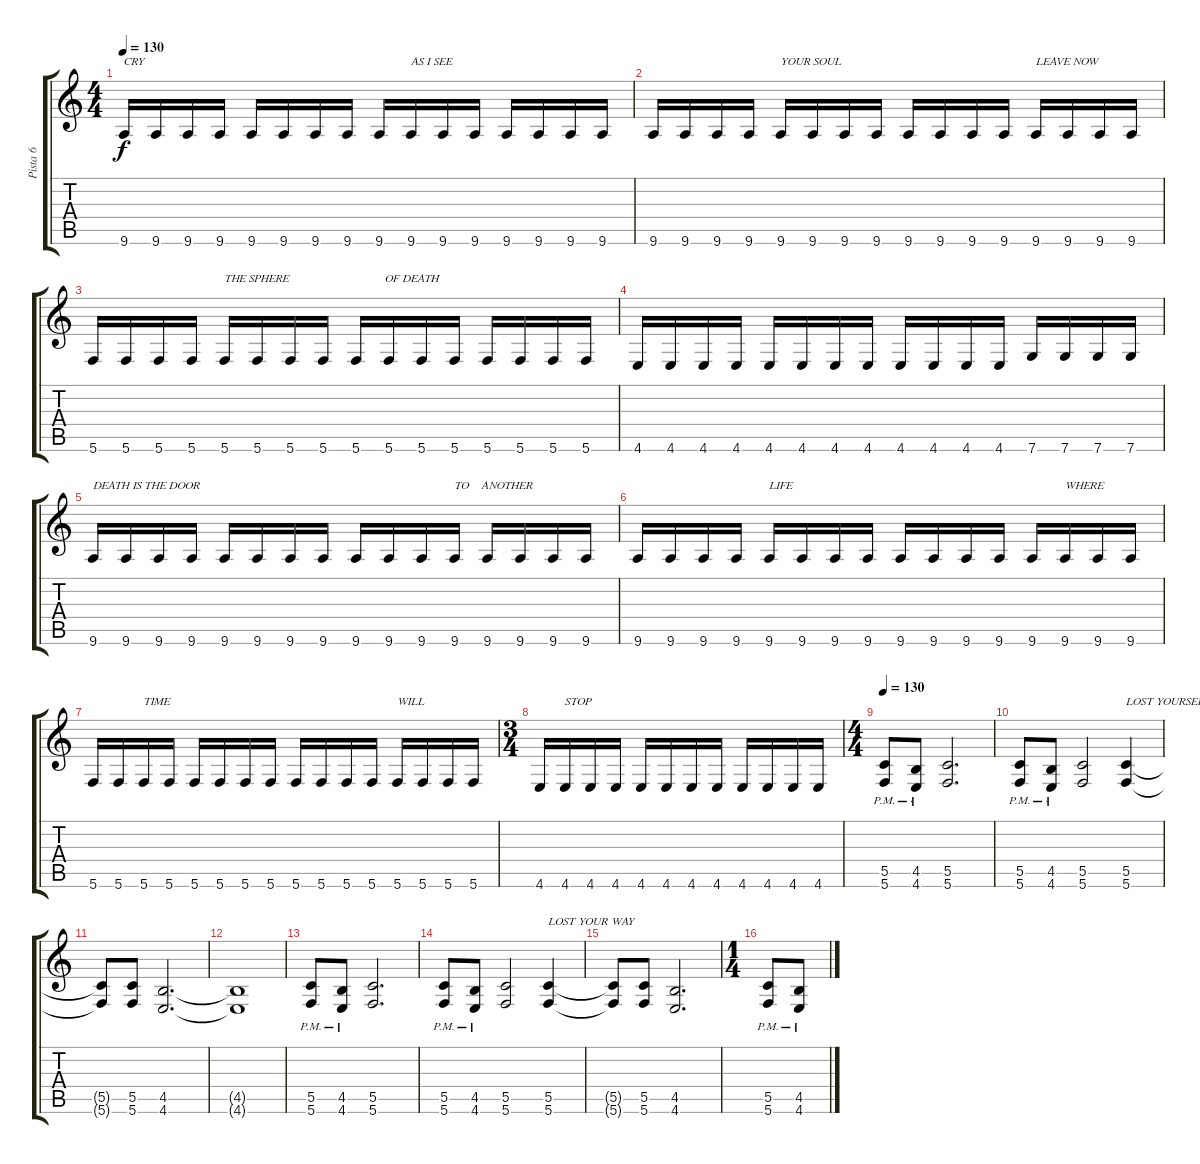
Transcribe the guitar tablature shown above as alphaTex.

\track ("Pista 6" "Pista 6") {instrument distortionguitar}
\staff {score tabs}
\tuning (D4 A3 F3 C3 G2 C2) {hide}
\ts (4 4)
\tempo 130
\clef g2
\ks c
9.6.16{txt "CRY" dy f} 9.6.16 9.6.16 9.6.16 9.6.16 9.6.16 9.6.16 9.6.16 9.6.16 9.6.16{txt "AS I SEE  "} 9.6.16 9.6.16 9.6.16 9.6.16 9.6.16 9.6.16 |
9.6.16 9.6.16 9.6.16 9.6.16 9.6.16{txt "YOUR SOUL"} 9.6.16 9.6.16 9.6.16 9.6.16 9.6.16 9.6.16 9.6.16 9.6.16{txt "LEAVE NOW"} 9.6.16 9.6.16 9.6.16 |
5.6.16 5.6.16 5.6.16 5.6.16 5.6.16{txt "THE SPHERE                                OF DEATH"} 5.6.16 5.6.16 5.6.16 5.6.16 5.6.16 5.6.16 5.6.16 5.6.16 5.6.16 5.6.16 5.6.16 |
4.6.16 4.6.16 4.6.16 4.6.16 4.6.16 4.6.16 4.6.16 4.6.16 4.6.16 4.6.16 4.6.16 4.6.16 7.6.16 7.6.16 7.6.16 7.6.16 |
9.6.16{txt "DEATH IS THE DOOR "} 9.6.16 9.6.16 9.6.16 9.6.16 9.6.16 9.6.16 9.6.16 9.6.16 9.6.16 9.6.16 9.6.16{txt "TO    ANOTHER"} 9.6.16 9.6.16 9.6.16 9.6.16 |
9.6.16 9.6.16 9.6.16 9.6.16 9.6.16{txt "LIFE"} 9.6.16 9.6.16 9.6.16 9.6.16 9.6.16 9.6.16 9.6.16 9.6.16 9.6.16{txt "WHERE"} 9.6.16 9.6.16 |
5.6.16 5.6.16 5.6.16{txt "TIME"} 5.6.16 5.6.16 5.6.16 5.6.16 5.6.16 5.6.16 5.6.16 5.6.16 5.6.16 5.6.16{txt "WILL"} 5.6.16 5.6.16 5.6.16 |
\ts (3 4)
4.6.16 4.6.16{txt "STOP"} 4.6.16 4.6.16 4.6.16 4.6.16 4.6.16 4.6.16 4.6.16 4.6.16 4.6.16 4.6.16 |
\ts (4 4)
\tempo 130
(5.5{pm} 5.6{pm}).8 (4.5{pm} 4.6{pm}).8 (5.5 5.6).2{d} |
(5.5{pm} 5.6{pm}).8 (4.5{pm} 4.6{pm}).8 (5.5 5.6).2 (5.5 5.6).4{txt "LOST YOURSELF"} |
(5.5{t} 5.6{t}).8 (5.5 5.6).8 (4.5 4.6).2{d} |
(4.5{t} 4.6{t}).1 |
(5.5{pm} 5.6{pm}).8 (4.5{pm} 4.6{pm}).8 (5.5 5.6).2{d} |
(5.5{pm} 5.6{pm}).8 (4.5{pm} 4.6{pm}).8 (5.5 5.6).2 (5.5 5.6).4{txt "LOST YOUR WAY"} |
(5.5{t} 5.6{t}).8 (5.5 5.6).8 (4.5 4.6).2{d} |
\ts (1 4)
(5.5{pm} 5.6{pm}).8 (4.5{pm} 4.6{pm}).8
